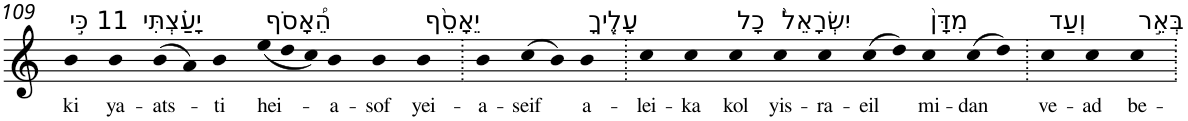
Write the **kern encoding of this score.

**kern	**text
*part1	*part1
*staff1	*staff1
*I"Piano	*
*I'Pno	*
!!LO:PB:g=z
*clefG2	*
*k[]	*
=109	=109
!LO:TX:a:t=11 כִּ֣י	!
!	!LO:LY:b
4b	ki
!LO:TX:a:t=יָעַ֗צְתִּי	!
!	!LO:LY:b
4b	ya-
!	!LO:LY:b
(>8b	-ats-
8a)	.
!	!LO:LY:b
4b	-ti
*Xtuplet	*
!LO:TX:a:t=הֵ֠אָסֹף	!
!	!LO:LY:b
(<12ee	hei-
12dd	.
12cc)	.
!	!LO:LY:b
4b	-a-
!	!LO:LY:b
4b	-sof
!LO:TX:a:t=יֵאָסֵ֨ף	!
!	!LO:LY:b
4b	yei-
=110.	=110.
!	!LO:LY:b
4b	-a-
!	!LO:LY:b
(>8cc	-seif
8b)	.
!LO:TX:a:t=עָלֶ֤יךָ	!
!	!LO:LY:b
4b	a-
=111.	=111.
!	!LO:LY:b
4cc	-lei-
!	!LO:LY:b
4cc	-ka
!LO:TX:a:t=כָל	!
!	!LO:LY:b
4cc	kol
!LO:TX:a:t=יִשְׂרָאֵל֙	!
!	!LO:LY:b
4cc	yis-
!	!LO:LY:b
4cc	-ra-
!	!LO:LY:b
(>8cc	-eil
8dd)	.
!LO:TX:a:t=מִדָּן֙	!
!	!LO:LY:b
4cc	mi-
!	!LO:LY:b
(>8cc	-dan
8dd)	.
=112.	=112.
!LO:TX:a:t=וְעַד	!
!	!LO:LY:b
4cc	ve-
!	!LO:LY:b
4cc	-ad
!LO:TX:a:t=בְּאֵ֣ר	!
!	!LO:LY:b
4cc	be-
=.	=.
*-	*-
